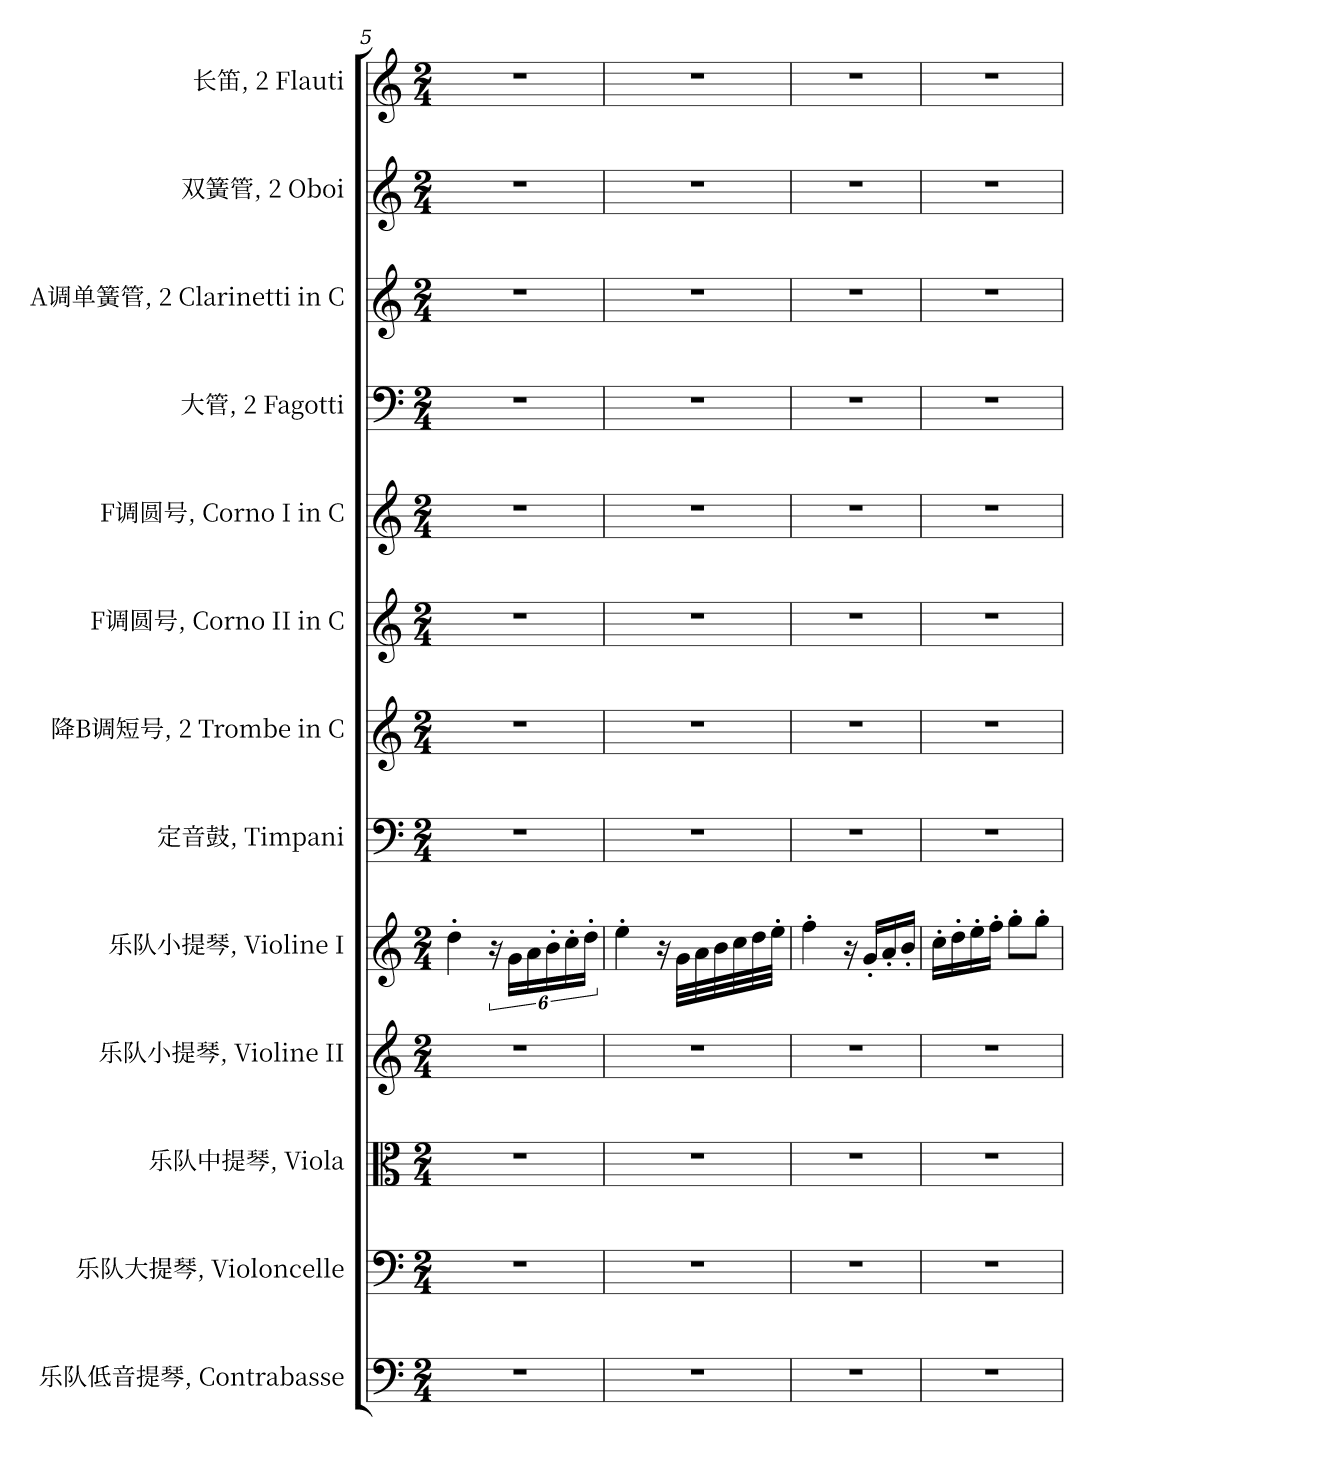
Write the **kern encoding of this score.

**kern	**kern	**kern	**kern	**kern	**kern	**kern	**kern	**kern	**kern	**kern	**kern	**kern
*part13	*part12	*part11	*part10	*part9	*part8	*part7	*part6	*part5	*part4	*part3	*part2	*part1
*staff13	*staff12	*staff11	*staff10	*staff9	*staff8	*staff7	*staff6	*staff5	*staff4	*staff3	*staff2	*staff1
*I"乐队低音提琴, Contrabasse	*I"乐队大提琴, Violoncelle	*I"乐队中提琴, Viola	*I"乐队小提琴, Violine II	*I"乐队小提琴, Violine I	*I"定音鼓, Timpani	*I"降B调短号, 2 Trombe in C	*I"F调圆号, Corno II in C	*I"F调圆号, Corno I in C	*I"大管, 2 Fagotti	*I"A调单簧管, 2 Clarinetti in C	*I"双簧管, 2 Oboi	*I"长笛, 2 Flauti
*I'Cbs.	*	*	*	*	*I'Timp.	*	*	*	*	*I'A Cl.	*I'Ob.	*I'Fl.
*clefF4	*clefF4	*clefC3	*clefG2	*clefG2	*clefF4	*clefG2	*clefG2	*clefG2	*clefF4	*clefG2	*clefG2	*clefG2
*ITrd7c12	*	*	*	*	*	*ITrd1c2	*ITrd4c7	*ITrd4c7	*	*ITrd1c2	*	*
*k[]	*k[]	*k[]	*k[]	*k[]	*k[]	*k[b-e-]	*k[b-]	*k[b-]	*k[]	*k[b-e-]	*k[]	*k[]
*M2/4	*M2/4	*M2/4	*M2/4	*M2/4	*M2/4	*M2/4	*M2/4	*M2/4	*M2/4	*M2/4	*M2/4	*M2/4
=5	=5	=5	=5	=5	=5	=5	=5	=5	=5	=5	=5	=5
2r	2r	2r	2r	4dd'\	2r	2r	2r	2r	2r	2r	2r	2r
.	.	.	.	24r	.	.	.	.	.	.	.	.
.	.	.	.	24g\LL	.	.	.	.	.	.	.	.
.	.	.	.	24a\	.	.	.	.	.	.	.	.
*	*	*	*	*Xbrackettup	*	*	*	*	*	*	*	*
.	.	.	.	24b'\	.	.	.	.	.	.	.	.
.	.	.	.	24cc'\	.	.	.	.	.	.	.	.
.	.	.	.	24dd'\JJ	.	.	.	.	.	.	.	.
!!LO:PB:g=z
=6	=6	=6	=6	=6	=6	=6	=6	=6	=6	=6	=6	=6
*	*	*	*	*	*	*	*	*	*	*	*	*MM33
2r	2r	2r	2r	4ee'\	2r	2r	2r	2r	2r	2r	2r	2r
.	.	.	.	16r	.	.	.	.	.	.	.	.
.	.	.	.	32g\LLL	.	.	.	.	.	.	.	.
.	.	.	.	32a\	.	.	.	.	.	.	.	.
.	.	.	.	32b\	.	.	.	.	.	.	.	.
.	.	.	.	32cc\	.	.	.	.	.	.	.	.
.	.	.	.	32dd\	.	.	.	.	.	.	.	.
.	.	.	.	32ee'\JJJ	.	.	.	.	.	.	.	.
=7	=7	=7	=7	=7	=7	=7	=7	=7	=7	=7	=7	=7
*	*	*	*	*	*	*	*	*	*	*	*	*MM13
2r	2r	2r	2r	4ff'\	2r	2r	2r	2r	2r	2r	2r	2r
.	.	.	.	16r	.	.	.	.	.	.	.	.
.	.	.	.	16g'/LL	.	.	.	.	.	.	.	.
.	.	.	.	16a'/	.	.	.	.	.	.	.	.
.	.	.	.	16b'/JJ	.	.	.	.	.	.	.	.
=8	=8	=8	=8	=8	=8	=8	=8	=8	=8	=8	=8	=8
*	*	*	*	*	*	*	*	*	*	*	*	*MM145
2r	2r	2r	2r	16cc'\LL	2r	2r	2r	2r	2r	2r	2r	2r
.	.	.	.	16dd'\	.	.	.	.	.	.	.	.
.	.	.	.	16ee'\	.	.	.	.	.	.	.	.
.	.	.	.	16ff'\JJ	.	.	.	.	.	.	.	.
.	.	.	.	8gg'\L	.	.	.	.	.	.	.	.
.	.	.	.	8gg'\J	.	.	.	.	.	.	.	.
=	=	=	=	=	=	=	=	=	=	=	=	=
*-	*-	*-	*-	*-	*-	*-	*-	*-	*-	*-	*-	*-
